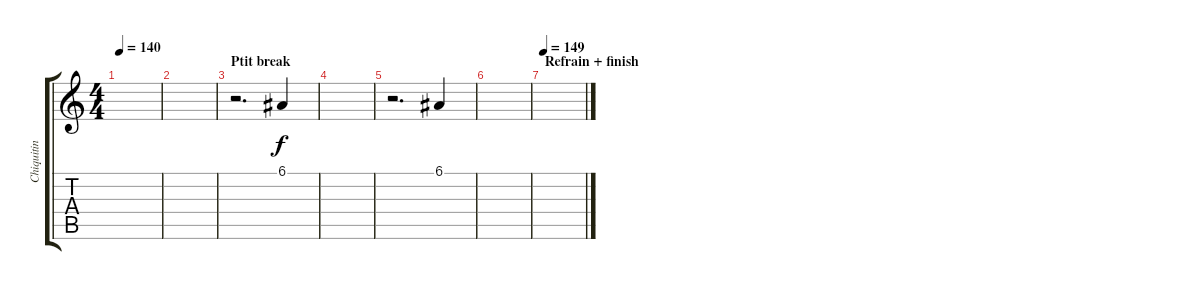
\track ("Chiquitin" "Chiquitin") {instrument trumpet}
\staff {score tabs}
\tuning (E4 B3 G3 D3 A2 E2) {hide}
\ts (4 4)
\tempo 140
\clef g2
\ks c
|
|
\section ("" "Ptit break")
r.2{d} 6.1.4 |
|
r.2{d} 6.1.4 |
|
\section ("" "Refrain + finish")
\tempo 150
\tempo 149
